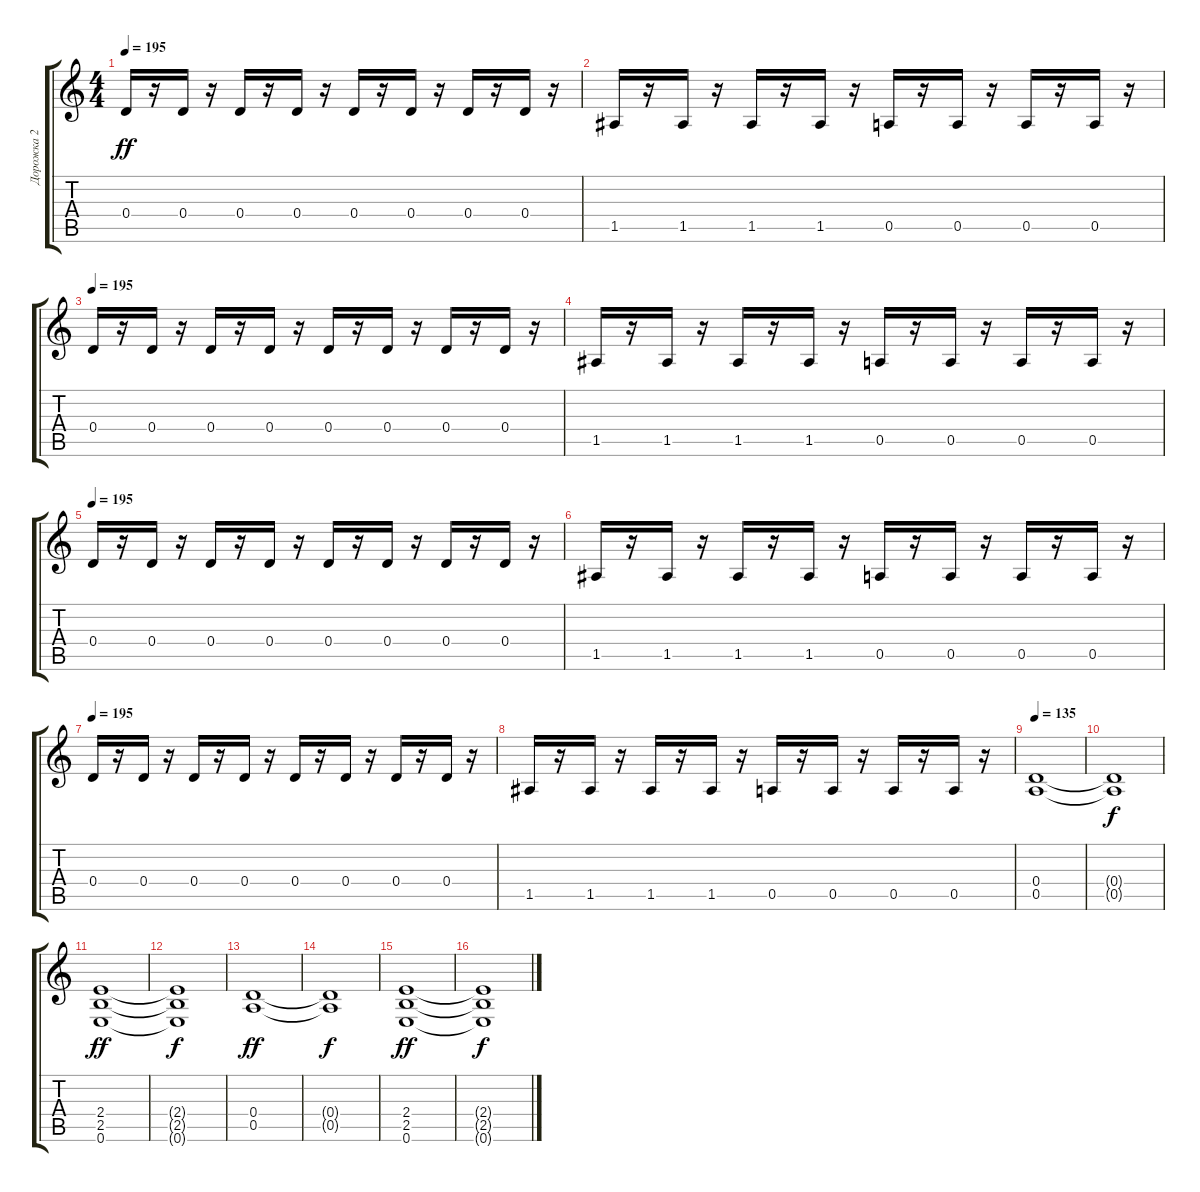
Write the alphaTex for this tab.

\track ("Дорожка 2" "Дорожка 2") {instrument distortionguitar}
\staff {score tabs}
\tuning (E4 B3 G3 D3 A2 E2) {hide}
\ts (4 4)
\tempo 195
\clef g2
\ks c
0.4.16{dy ff} r.16 0.4.16 r.16 0.4.16 r.16 0.4.16 r.16 0.4.16 r.16 0.4.16 r.16 0.4.16 r.16 0.4.16 r.16 |
1.5.16 r.16 1.5.16 r.16 1.5.16 r.16 1.5.16 r.16 0.5.16 r.16 0.5.16 r.16 0.5.16 r.16 0.5.16 r.16 |
\tempo 195
0.4.16 r.16 0.4.16 r.16 0.4.16 r.16 0.4.16 r.16 0.4.16 r.16 0.4.16 r.16 0.4.16 r.16 0.4.16 r.16 |
1.5.16 r.16 1.5.16 r.16 1.5.16 r.16 1.5.16 r.16 0.5.16 r.16 0.5.16 r.16 0.5.16 r.16 0.5.16 r.16 |
\tempo 195
0.4.16 r.16 0.4.16 r.16 0.4.16 r.16 0.4.16 r.16 0.4.16 r.16 0.4.16 r.16 0.4.16 r.16 0.4.16 r.16 |
1.5.16 r.16 1.5.16 r.16 1.5.16 r.16 1.5.16 r.16 0.5.16 r.16 0.5.16 r.16 0.5.16 r.16 0.5.16 r.16 |
\tempo 195
0.4.16 r.16 0.4.16 r.16 0.4.16 r.16 0.4.16 r.16 0.4.16 r.16 0.4.16 r.16 0.4.16 r.16 0.4.16 r.16 |
1.5.16 r.16 1.5.16 r.16 1.5.16 r.16 1.5.16 r.16 0.5.16 r.16 0.5.16 r.16 0.5.16 r.16 0.5.16 r.16 |
\tempo 135
(0.4 0.5).1 |
(0.4{t} 0.5{t}).1{dy f} |
(2.4 2.5 0.6).1{dy ff} |
(2.4{t} 2.5{t} 0.6{t}).1{dy f} |
(0.4 0.5).1{dy ff} |
(0.4{t} 0.5{t}).1{dy f} |
(2.4 2.5 0.6).1{dy ff} |
(2.4{t} 2.5{t} 0.6{t}).1{dy f}
